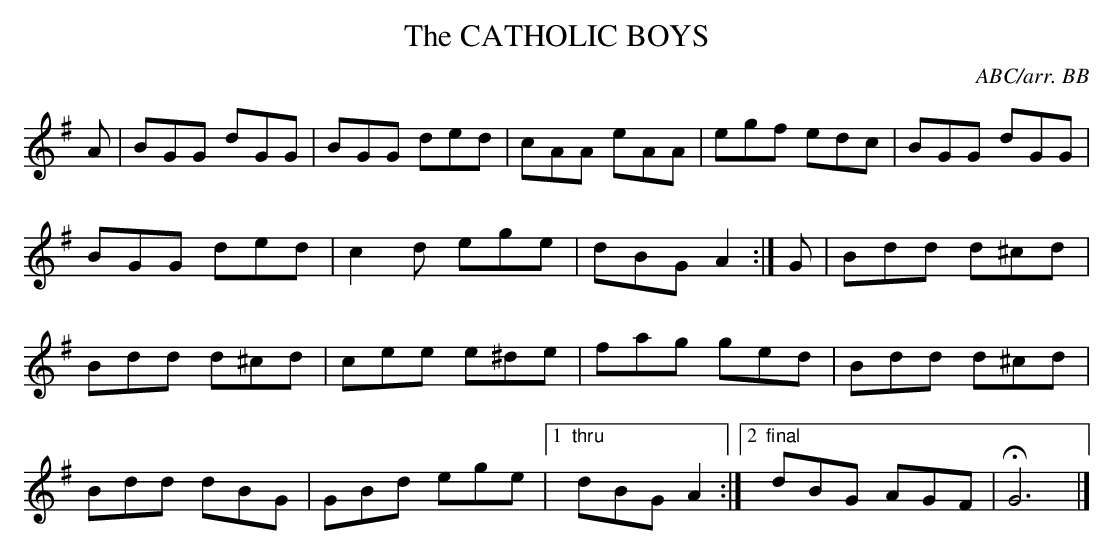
X:1
T:CATHOLIC BOYS, The\
C:ABC/arr. BB\
M:6/8\
K:G % source key = A\
A|BGG dGG|BGG ded|cAA eAA|egf edc|\
BGG dGG|BGG ded|c2d ege|dBG A2 :|\
G|Bdd d^cd|Bdd d^cd|cee e^de|fag ged|\
Bdd d^cd|Bdd dBG|GBd ege|1 "thru"dBG A2 :|\
[2 "final"dBG AGF|HG6|]\
\
\
